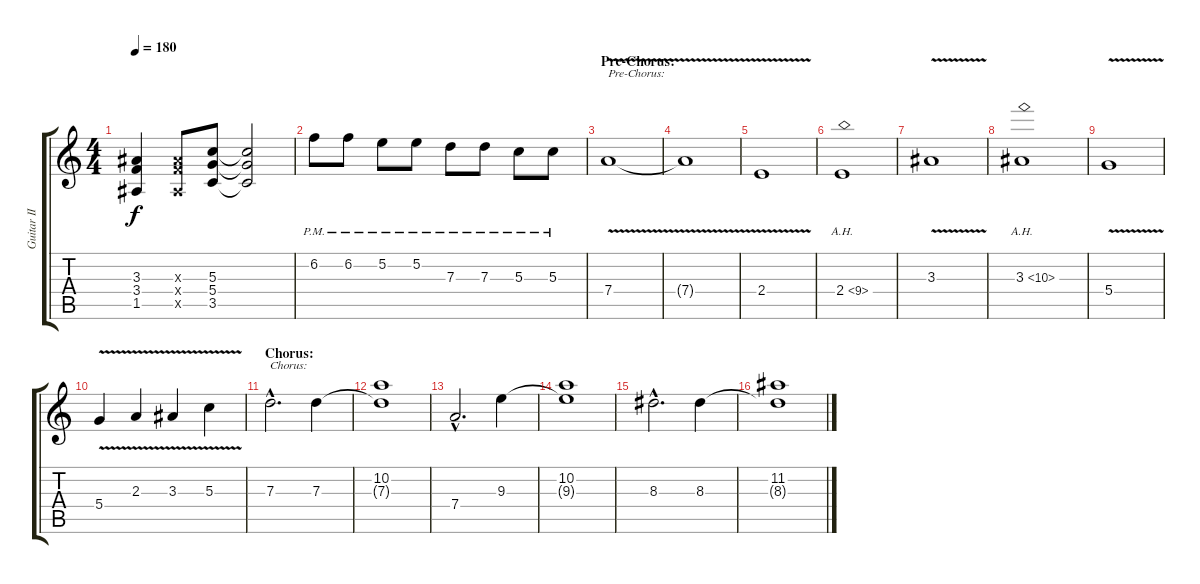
\track ("Guitar II" "Guitar II") {instrument distortionguitar}
\staff {score tabs}
\tuning (E4 B3 G3 D3 A2 E2) {hide}
\ts (4 4)
\tempo 180
\clef g2
\ks c
(3.3 3.4 1.5).4{dy f} (3.3{x} 3.4{x} 1.5{x}).8 (5.3 5.4 3.5).8 (5.3{t} 5.4{t} 3.5{t}).2 |
6.2{pm}.8{instrument lead2sawtooth} 6.2{pm}.8 5.2{pm}.8 5.2{pm}.8 7.3{pm}.8 7.3{pm}.8 5.3{pm}.8 5.3{pm}.8 |
\section ("" "Pre-Chorus:")
7.4{v}.1{txt "Pre-Chorus:" instrument distortionguitar} |
7.4{t}.1 |
2.4{v}.1 |
2.4{ah 7}.1 |
3.3{v}.1 |
3.3{ah 7}.1 |
5.4{v}.1 |
5.4{v}.4 2.3{v}.4 3.3{v}.4 5.3{v}.4 |
\section ("" "Chorus:")
7.3{hac}.2{d txt "Chorus:"} 7.3.4 |
(10.2 7.3{t}).1 |
7.4{hac}.2{d} 9.3.4 |
(10.2 9.3{t}).1 |
8.3{hac}.2{d} 8.3.4 |
(11.2 8.3{t}).1
